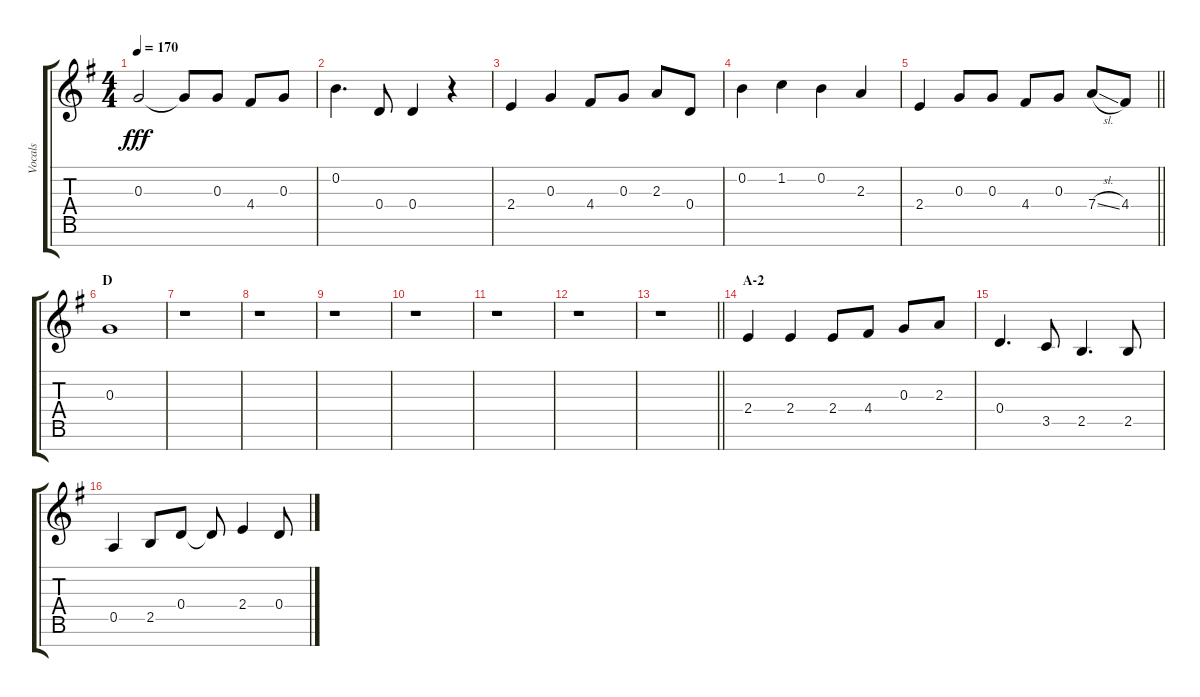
\track ("Vocals" "Vocals") {instrument voiceoohs}
\staff {score tabs}
\tuning (E5 B4 G4 D4 A3 E3 B2) {hide}
\ts (4 4)
\tempo 170
\clef g2
\ks g
0.3.2{dy fff} 0.3{t}.8 0.3.8 4.4.8 0.3.8 |
0.2.4{d} 0.4.8 0.4.4 r.4 |
2.4.4 0.3.4 4.4.8 0.3.8 2.3.8 0.4.8 |
0.2.4 1.2.4 0.2.4 2.3.4 |
\barLineRight lightlight
2.4.4 0.3.8 0.3.8 4.4.8 0.3.8 7.4{sl}.8 4.4.8 |
\section ("" "D")
0.3.1 |
r.1 |
r.1 |
r.1 |
r.1 |
r.1 |
r.1 |
\barLineRight lightlight
r.1 |
\section ("" "A-2")
2.4.4 2.4.4 2.4.8 4.4.8 0.3.8 2.3.8 |
0.4.4{d} 3.5.8 2.5.4{d} 2.5.8 |
0.5.4 2.5.8 0.4.8 0.4{t}.8 2.4.4 0.4.8
